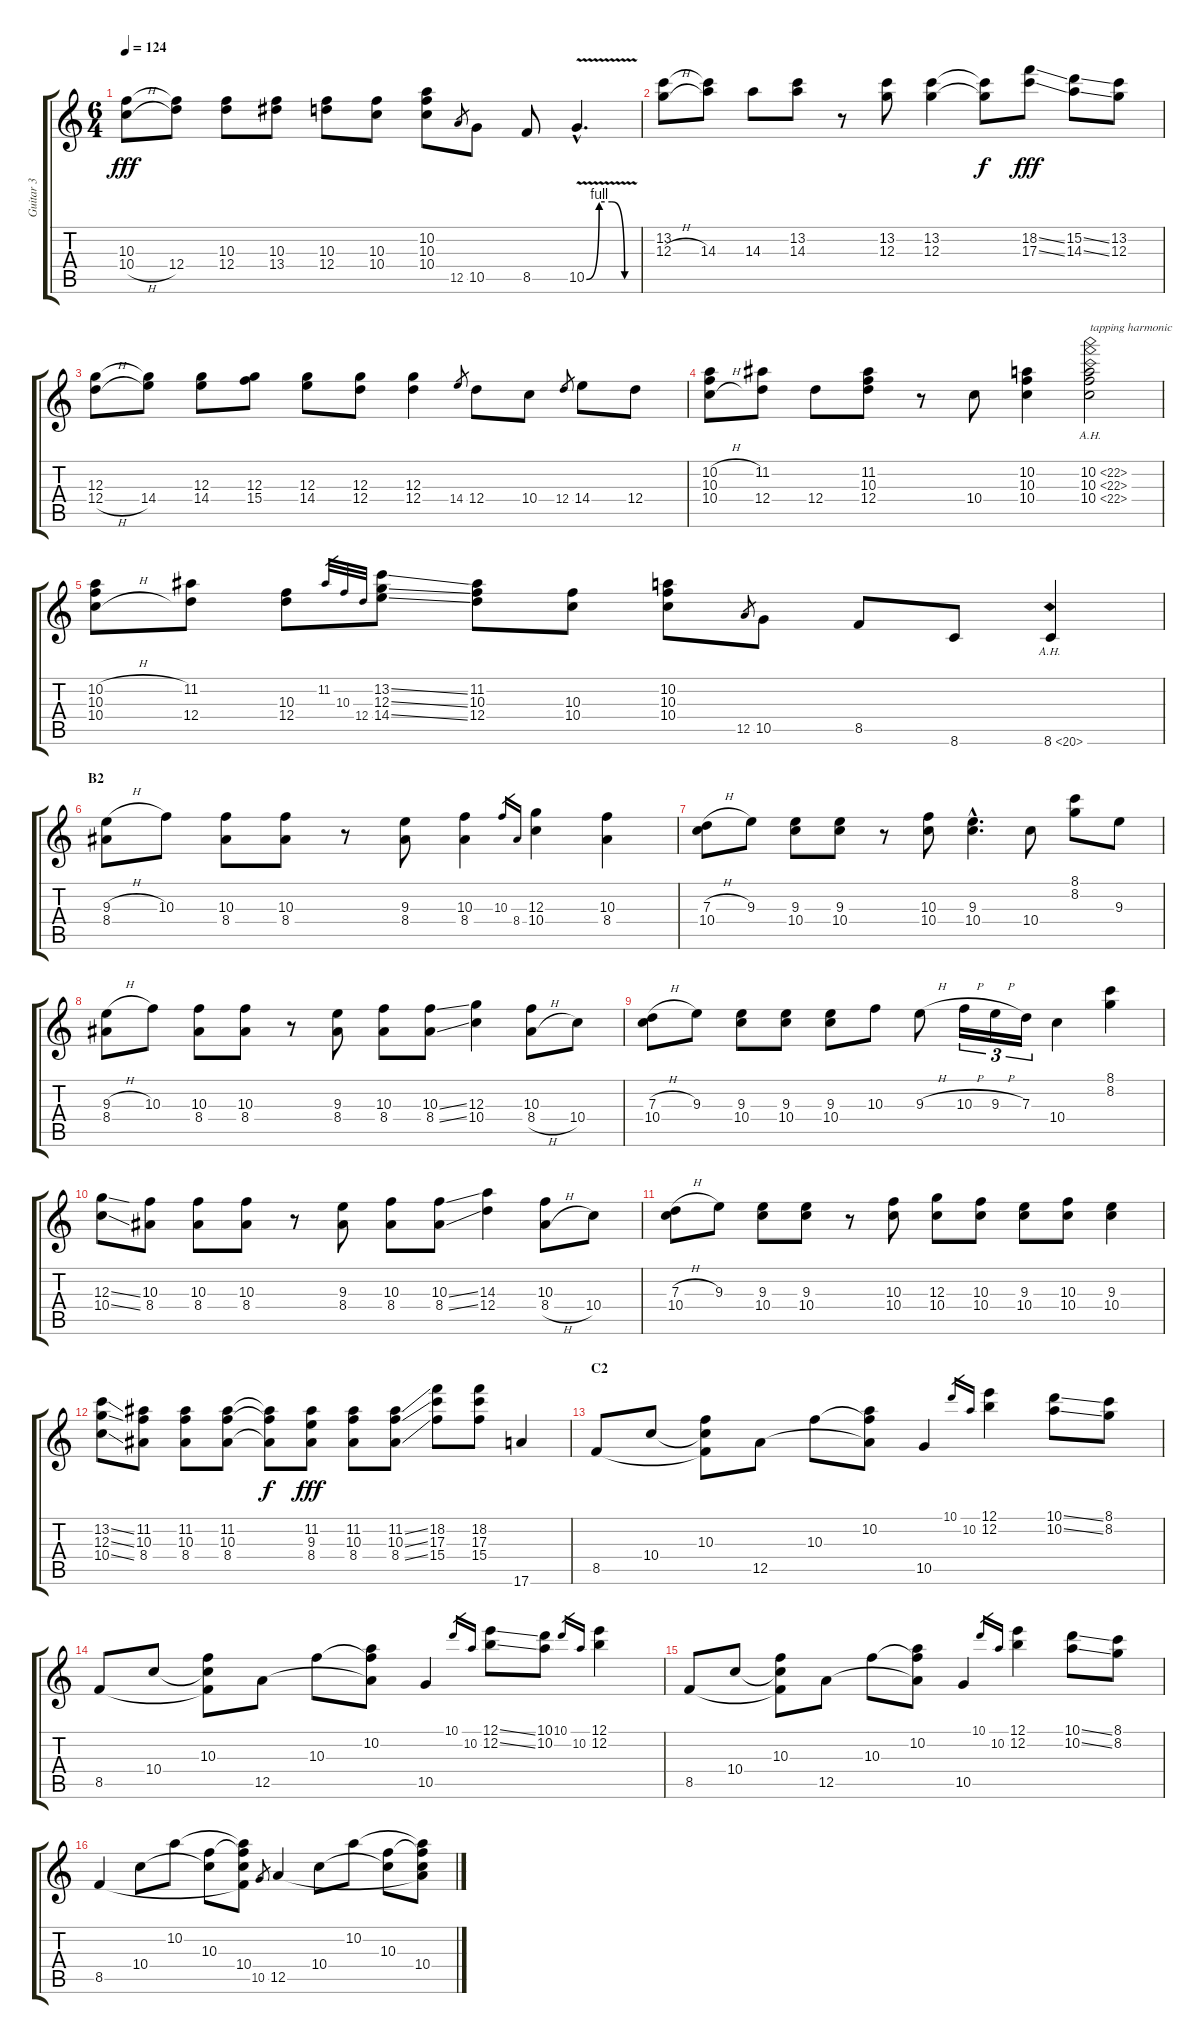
\track ("Guitar 3" "Guitar 3") {instrument distortionguitar}
\staff {score tabs}
\tuning (E4 B3 G3 D3 A2 E2) {hide}
\ts (6 4)
\tempo 124
\clef g2
\ks c
(10.3 10.4{h}).8{dy fff} (10.3{t} 12.4).8 (10.3 12.4).8 (10.3 13.4).8 (10.3 12.4).8 (10.3 10.4).8 (10.2 10.3 10.4).8 12.5.8{gr} 10.5.8 8.5.8 10.5{be (custom 0 0 15 4 30 4 45 0 60 0) v hac}.4{d} |
(13.2 12.3{h}).8 (13.2{t} 14.3).8 14.3.8 (13.2 14.3).8 r.8 (13.2 12.3).8 (13.2 12.3).4 (13.2{t} 12.3{t}).8{dy f} (18.2{ss} 17.3{ss}).8{dy fff} (15.2{ss} 14.3{ss}).8 (13.2 12.3).8 |
(12.3 12.4{h}).8 (12.3{t} 14.4).8 (12.3 14.4).8 (12.3 15.4).8 (12.3 14.4).8 (12.3 12.4).8 (12.3 12.4).4 14.4.8{gr} 12.4.8 10.4.8 12.4.8{gr} 14.4.8 12.4.8 |
(10.2{h} 10.3 10.4{h}).8 (11.2 12.4).8 12.4.8 (11.2 10.3 12.4).8 r.8 10.4.8 (10.2 10.3 10.4).4 (10.2{ah 12} 10.3{ah 12} 10.4{ah 12}).2{txt "tapping harmonic"} |
(10.2{h} 10.3 10.4{h}).8 (11.2 12.4).8 (10.3 12.4).8 11.2.32{gr} 10.3.32{gr} 12.4.32{gr} (13.2{ss} 12.3{ss} 14.4{ss}).8 (11.2 10.3 12.4).8 (10.3 10.4).8 (10.2 10.3 10.4).8 12.5.8{gr} 10.5.8 8.5.8 8.6.8 8.6{ah 12}.4 |
\section ("" "B2")
(9.3{h} 8.4).8 10.3.8 (10.3 8.4).8 (10.3 8.4).8 r.8 (9.3 8.4).8 (10.3 8.4).4 10.3.16{gr} 8.4.16{gr} (12.3 10.4).4 (10.3 8.4).4 |
(7.3{h} 10.4).8 9.3.8 (9.3 10.4).8 (9.3 10.4).8 r.8 (10.3 10.4).8 (9.3{hac} 10.4{hac}).4{d} 10.4.8 (8.1 8.2).8 9.3.8 |
(9.3{h} 8.4).8 10.3.8 (10.3 8.4).8 (10.3 8.4).8 r.8 (9.3 8.4).8 (10.3 8.4).8 (10.3{ss} 8.4{ss}).8 (12.3 10.4).4 (10.3 8.4{h}).8 10.4.8 |
(7.3{h} 10.4).8 9.3.8 (9.3 10.4).8 (9.3 10.4).8 (9.3 10.4).8 10.3.8 9.3{h}.8 10.3{h}.16{tu (3 2)} 9.3{h}.16{tu (3 2)} 7.3.16{tu (3 2)} 10.4.4 (8.1 8.2).4 |
(12.3{ss} 10.4{ss}).8 (10.3 8.4).8 (10.3 8.4).8 (10.3 8.4).8 r.8 (9.3 8.4).8 (10.3 8.4).8 (10.3{ss} 8.4{ss}).8 (14.3 12.4).4 (10.3 8.4{h}).8 10.4.8 |
(7.3{h} 10.4).8 9.3.8 (9.3 10.4).8 (9.3 10.4).8 r.8 (10.3 10.4).8 (12.3 10.4).8 (10.3 10.4).8 (9.3 10.4).8 (10.3 10.4).8 (9.3 10.4).4 |
(13.2{ss} 12.3{ss} 10.4{ss}).8 (11.2 10.3 8.4).8 (11.2 10.3 8.4).8 (11.2 10.3 8.4).8 (11.2{t} 10.3{t} 8.4{t}).8{dy f} (11.2 9.3 8.4).8{dy fff} (11.2 10.3 8.4).8 (11.2{ss} 10.3{ss} 8.4{ss}).8 (18.2 17.3 15.4).8 (18.2 17.3 15.4).8 17.6.4 |
\section ("" "C2")
8.5.8 10.4.8 (10.3 10.4{t} 8.5{t}).8 12.5.8 10.3.8 (10.2 10.3{t} 12.5{t}).8 10.5.4 10.1.16{gr} 10.2.16{gr} (12.1 12.2).4 (10.1{ss} 10.2{ss}).8 (8.1 8.2).8 |
8.5.8 10.4.8 (10.3 10.4{t} 8.5{t}).8 12.5.8 10.3.8 (10.2 10.3{t} 12.5{t}).8 10.5.4 10.1.16{gr} 10.2.16{gr} (12.1{ss} 12.2{ss}).8 (10.1 10.2).8 10.1.16{gr} 10.2.16{gr} (12.1 12.2).4 |
8.5.8 10.4.8 (10.3 10.4{t} 8.5{t}).8 12.5.8 10.3.8 (10.2 10.3{t} 12.5{t}).8 10.5.4 10.1.16{gr} 10.2.16{gr} (12.1 12.2).4 (10.1{ss} 10.2{ss}).8 (8.1 8.2).8 |
8.5.4 10.4.8 10.2.8 (10.3 10.4{t}).8 (10.2{t} 10.3{t} 10.4 8.5{t}).8 10.5.8{gr} 12.5.4 10.4.8 10.2.8 (10.3 10.4{t}).8 (10.2{t} 10.3{t} 10.4 12.5{t}).8
